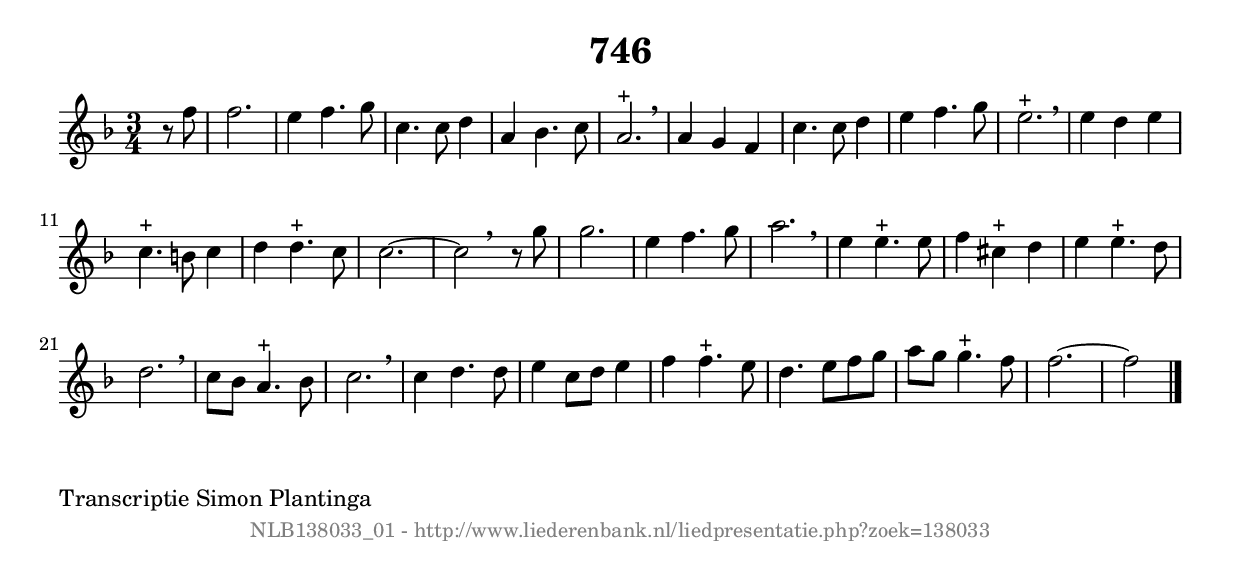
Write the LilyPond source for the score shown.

%
% produced by wce2krn 1.64 (7 June 2014)
%
\version"2.16"
#(append! paper-alist '(("long" . (cons (* 210 mm) (* 2000 mm)))))
#(set-default-paper-size "long")
sb = {\breathe}
mBreak = {\breathe }
bBreak = {\breathe }
x = {\once\override NoteHead #'style = #'cross }
gl=\glissando
itime={\override Staff.TimeSignature #'stencil = ##f }
ficta = {\once\set suggestAccidentals = ##t}
fine = {\once\override Score.RehearsalMark #'self-alignment-X = #1 \mark \markup {\italic{Fine}}}
dc = {\once\override Score.RehearsalMark #'self-alignment-X = #1 \mark \markup {\italic{D.C.}}}
dcf = {\once\override Score.RehearsalMark #'self-alignment-X = #1 \mark \markup {\italic{D.C. al Fine}}}
dcc = {\once\override Score.RehearsalMark #'self-alignment-X = #1 \mark \markup {\italic{D.C. al Coda}}}
ds = {\once\override Score.RehearsalMark #'self-alignment-X = #1 \mark \markup {\italic{D.S.}}}
dsf = {\once\override Score.RehearsalMark #'self-alignment-X = #1 \mark \markup {\italic{D.S. al Fine}}}
dsc = {\once\override Score.RehearsalMark #'self-alignment-X = #1 \mark \markup {\italic{D.S. al Coda}}}
pv = {\set Score.repeatCommands = #'((volta "1"))}
sv = {\set Score.repeatCommands = #'((volta "2"))}
tv = {\set Score.repeatCommands = #'((volta "3"))}
qv = {\set Score.repeatCommands = #'((volta "4"))}
xv = {\set Score.repeatCommands = #'((volta #f))}
\header{ tagline = ""
title = "746"
}
\score {{
\key f \major
\relative g'
{
\set melismaBusyProperties = #'()
\partial 32*8
\time 3/4
\tempo 4=120
\override Score.MetronomeMark #'transparent = ##t
\override Score.RehearsalMark #'break-visibility = #(vector #t #t #f)
r8 f'8 | f2. | e4 f4. g8 | c,4. c8 d4 | a4 bes4. c8 | a2.^"+" \sb | a4 g4 f4 | c'4. c8 d4 | e4 f4. g8 | e2.^"+" \sb | e4 d4 e4 | c4.^"+" b8 c4 | d4 d4.^"+" c8 | c2.~ | c2 \bar ":|:" \bBreak
r8 g'8 | g2. | e4 f4. g8 | a2. \sb | e4 e4.^"+" e8 | f4 cis4^"+" d4 | e4 e4.^"+" d8 | d2. \sb | c8 bes8 a4.^"+" bes8 | c2. \sb | c4 d4. d8 | e4 c8 d8 e4 | f4 f4.^"+" e8 | d4. e8 f8 g8 | a8 g8 g4.^"+" f8 | f2.~ | f2 \bar "|."
 }}
 \midi { }
 \layout {
            indent = 0.0\cm
}
}
\markup { \wordwrap-string #" 
Transcriptie Simon Plantinga
"}
\markup { \vspace #0 } \markup { \with-color #grey \fill-line { \center-column { \smaller "NLB138033_01 - http://www.liederenbank.nl/liedpresentatie.php?zoek=138033" } } }
